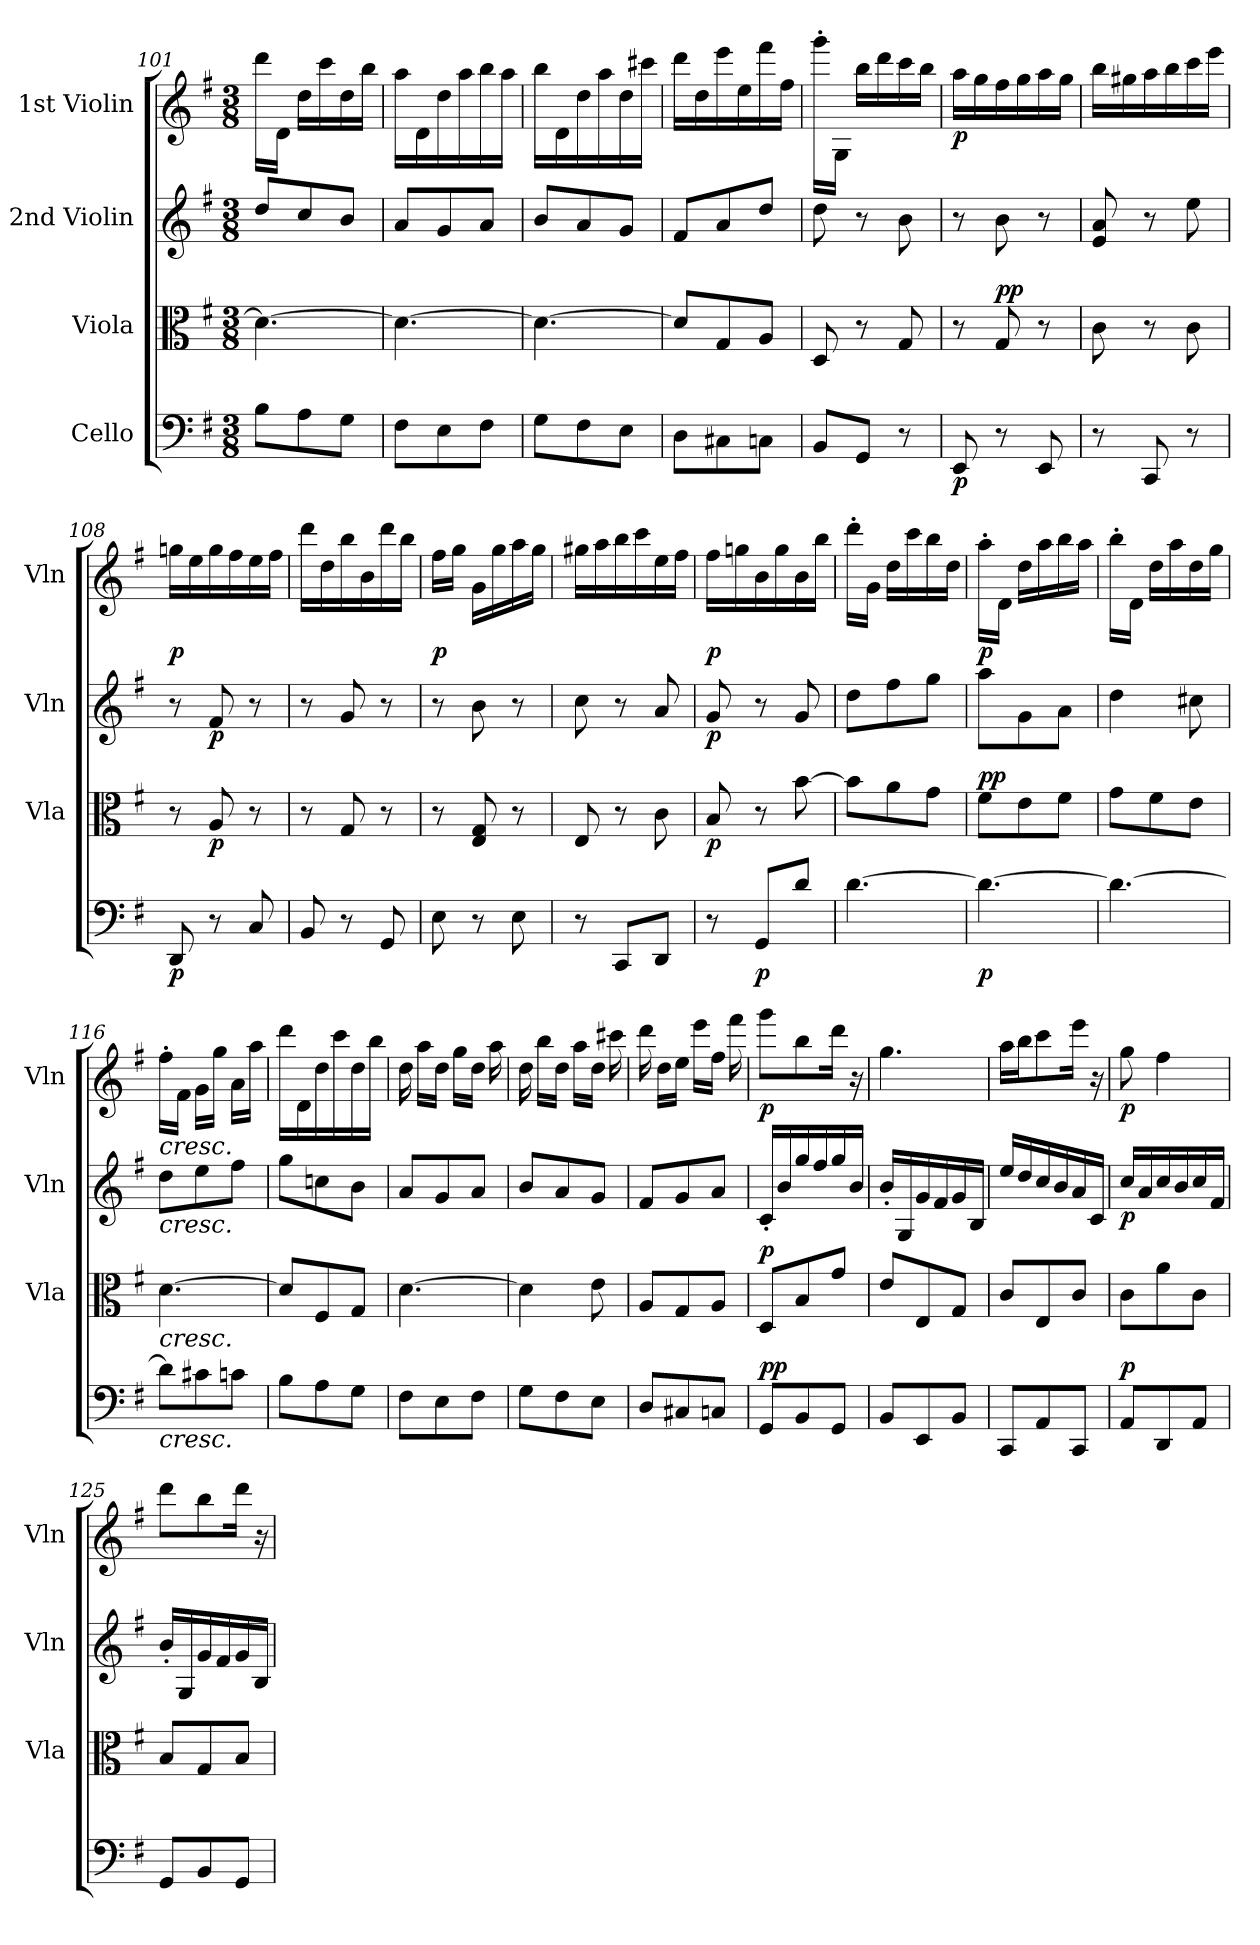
**kern	**dynam	**kern	**dynam	**kern	**dynam	**kern	**dynam
*part4	*part4	*part3	*part3	*part2	*part2	*part1	*part1
*staff4	*staff4	*staff3	*staff3	*staff2	*staff2	*staff1	*staff1
*I"Cello	*	*I"Viola	*	*I"2nd Violin	*	*I"1st Violin	*
*	*	*I'Vla	*	*I'Vln	*	*I'Vln	*
*clefF4	*	*clefC3	*	*clefG2	*	*clefG2	*
*k[f#]	*	*k[f#]	*	*k[f#]	*	*k[f#]	*
*G:	*	*G:	*	*G:	*	*G:	*
*M3/8	*	*M3/8	*	*M3/8	*	*M3/8	*
=101	=101	=101	=101	=101	=101	=101	=101
8B\L	.	4.d\_	.	8dd/L	.	16ddd\LL	.
.	.	.	.	.	.	16d\JJ	.
8A\	.	.	.	8cc/	.	16dd\LL	.
.	.	.	.	.	.	16ccc\	.
8G\J	.	.	.	8b/J	.	16dd\	.
.	.	.	.	.	.	16bb\JJ	.
=102	=102	=102	=102	=102	=102	=102	=102
8F#\L	.	4.d\_	.	8a/L	.	16aa\LL	.
.	.	.	.	.	.	16d\	.
8E\	.	.	.	8g/	.	16dd\	.
.	.	.	.	.	.	16aa\	.
8F#\J	.	.	.	8a/J	.	16bb\	.
.	.	.	.	.	.	16aa\JJ	.
=103	=103	=103	=103	=103	=103	=103	=103
8G\L	.	4.d\_	.	8b/L	.	16bb\LL	.
.	.	.	.	.	.	16d\	.
8F#\	.	.	.	8a/	.	16dd\	.
.	.	.	.	.	.	16aa\	.
8E\J	.	.	.	8g/J	.	16dd\	.
.	.	.	.	.	.	16ccc#X\JJ	.
=104	=104	=104	=104	=104	=104	=104	=104
8D\L	.	8d/L]	.	8f#/L	.	16ddd\LL	.
.	.	.	.	.	.	16dd\	.
8C#X\	.	8G/	.	8a/	.	16eee\	.
.	.	.	.	.	.	16ee\	.
8Cn\J	.	8A/J	.	8dd/J	.	16fff#\	.
.	.	.	.	.	.	16ff#\JJ	.
=105	=105	=105	=105	=105	=105	=105	=105
8BB/L	.	8D/	.	8dd\	.	16ggg'\LL	.
.	.	.	.	.	.	16G\JJ	.
8GG/J	.	8r	.	8r	.	16bb\LL	.
.	.	.	.	.	.	16ddd\	.
8r	.	8G/	.	8b\	.	16ccc\	.
.	.	.	.	.	.	16bb\JJ	.
=106	=106	=106	=106	=106	=106	=106	=106
!	!LO:DY:b	!	!	!	!	!	!LO:DY:b
8EE/	p	8r	.	8r	.	16aa\LL	p
.	.	.	.	.	.	16gg\	.
!	!	!	!LO:DY:a	!	!	!	!
!	!	!	!LO:DY:n=1:b	!	!	!	!
8r	.	8G/	p p	8b\	.	16ff#\	.
.	.	.	.	.	.	16gg\	.
8EE/	.	8r	.	8r	.	16aa\	.
.	.	.	.	.	.	16gg\JJ	.
=107	=107	=107	=107	=107	=107	=107	=107
8r	.	8c\	.	8e/ 8a/	.	16bb\LL	.
.	.	.	.	.	.	16gg#X\	.
8CC/	.	8r	.	8r	.	16aa\	.
.	.	.	.	.	.	16bb\	.
8r	.	8c\	.	8ee\	.	16ccc\	.
.	.	.	.	.	.	16eee\JJ	.
=108	=108	=108	=108	=108	=108	=108	=108
!	!LO:DY:b	!	!	!	!	!	!LO:DY:b
8DD/	p	8r	.	8r	.	16ggn\LL	p
.	.	.	.	.	.	16ee\	.
!	!	!	!LO:DY:b	!	!LO:DY:b	!	!
8r	.	8A/	p	8f#/	p	16gg\	.
.	.	.	.	.	.	16ff#\	.
8C/	.	8r	.	8r	.	16ee\	.
.	.	.	.	.	.	16ff#\JJ	.
=109	=109	=109	=109	=109	=109	=109	=109
8BB/	.	8r	.	8r	.	16ddd\LL	.
.	.	.	.	.	.	16dd\	.
8r	.	8G/	.	8g/	.	16bb\	.
.	.	.	.	.	.	16b\	.
8GG/	.	8r	.	8r	.	16ddd\	.
.	.	.	.	.	.	16bb\JJ	.
=110	=110	=110	=110	=110	=110	=110	=110
!	!	!	!	!	!	!	!LO:DY:b
8E\	.	8r	.	8r	.	16ff#\LL	p
.	.	.	.	.	.	16gg\JJ	.
8r	.	8E/ 8G/	.	8b\	.	16g\LL	.
.	.	.	.	.	.	16gg\	.
8E\	.	8r	.	8r	.	16aa\	.
.	.	.	.	.	.	16gg\JJ	.
=111	=111	=111	=111	=111	=111	=111	=111
8r	.	8E/	.	8cc\	.	16gg#X\LL	.
.	.	.	.	.	.	16aa\	.
8CC/L	.	8r	.	8r	.	16bb\	.
.	.	.	.	.	.	16ccc\	.
8DD/J	.	8c\	.	8a/	.	16ee\	.
.	.	.	.	.	.	16ff#\JJ	.
=112	=112	=112	=112	=112	=112	=112	=112
!	!	!	!LO:DY:b	!	!LO:DY:b	!	!LO:DY:b
8r	.	8B/	p	8g/	p	16ff#\LL	p
.	.	.	.	.	.	16ggn\	.
!	!LO:DY:b	!	!	!	!	!	!
8GG/L	p	8r	.	8r	.	16b\	.
.	.	.	.	.	.	16gg\	.
8d/J	.	[8b\	.	8g/	.	16b\	.
.	.	.	.	.	.	16bb\JJ	.
=113	=113	=113	=113	=113	=113	=113	=113
[4.d\	.	8b\L]	.	8dd\L	.	16ddd'\LL	.
.	.	.	.	.	.	16g\JJ	.
.	.	8a\	.	8ff#\	.	16dd\LL	.
.	.	.	.	.	.	16ccc\	.
.	.	8g\J	.	8gg\J	.	16bb\	.
.	.	.	.	.	.	16dd\JJ	.
=114	=114	=114	=114	=114	=114	=114	=114
!	!LO:DY:b	!	!LO:DY:b	!	!	!	!
!	!	!	!LO:DY:n=1:a	!	!	!	!LO:DY:b
4.d\_	p	8f#\L	p p	8aa\L	.	16aa'\LL	p
.	.	.	.	.	.	16d\JJ	.
.	.	8e\	.	8g\	.	16dd\LL	.
.	.	.	.	.	.	16aa\	.
.	.	8f#\J	.	8a\J	.	16bb\	.
.	.	.	.	.	.	16aa\JJ	.
=115	=115	=115	=115	=115	=115	=115	=115
4.d\_	.	8g\L	.	4dd\	.	16bb'\LL	.
.	.	.	.	.	.	16d\JJ	.
.	.	8f#\	.	.	.	16dd\LL	.
.	.	.	.	.	.	16aa\	.
.	.	8e\J	.	8cc#X\	.	16dd\	.
.	.	.	.	.	.	16gg\JJ	.
=116	=116	=116	=116	=116	=116	=116	=116
!	!	!	!	!	!	!LO:TX:b:i:t=cresc.	!
!	!	!	!	!LO:TX:b:i:t=cresc.	!	!	!
!	!	!LO:TX:b:i:t=cresc.	!	!	!	!	!
!LO:TX:b:i:t=cresc.	!	!	!	!	!	!	!
8d\L]	.	[4.d\	.	8dd\L	.	16ff#'\LL	.
.	.	.	.	.	.	16f#\JJ	.
8c#X\	.	.	.	8ee\	.	16g\LL	.
.	.	.	.	.	.	16gg\JJ	.
8cn\J	.	.	.	8ff#\J	.	16a\LL	.
.	.	.	.	.	.	16aa\JJ	.
=117	=117	=117	=117	=117	=117	=117	=117
8B\L	.	8d/L]	.	8gg\L	.	16ddd\LL	.
.	.	.	.	.	.	16d\	.
8A\	.	8F#/	.	8ccn\	.	16dd\	.
.	.	.	.	.	.	16ccc\	.
8G\J	.	8G/J	.	8b\J	.	16dd\	.
.	.	.	.	.	.	16bb\JJ	.
=118	=118	=118	=118	=118	=118	=118	=118
8F#\L	.	[4.d\	.	8a/L	.	16dd\	.
.	.	.	.	.	.	16aa\LL	.
8E\	.	.	.	8g/	.	16dd\JJ	.
.	.	.	.	.	.	16gg\LL	.
8F#\J	.	.	.	8a/J	.	16dd\JJ	.
.	.	.	.	.	.	16aa\	.
=119	=119	=119	=119	=119	=119	=119	=119
8G\L	.	4d\]	.	8b/L	.	16dd\	.
.	.	.	.	.	.	16bb\LL	.
8F#\	.	.	.	8a/	.	16dd\JJ	.
.	.	.	.	.	.	16aa\LL	.
8E\J	.	8e\	.	8g/J	.	16dd\JJ	.
.	.	.	.	.	.	16ccc#X\	.
=120	=120	=120	=120	=120	=120	=120	=120
8D/L	.	8A/L	.	8f#/L	.	16ddd\	.
.	.	.	.	.	.	16dd\LL	.
8C#X/	.	8G/	.	8g/	.	16ee\JJ	.
.	.	.	.	.	.	16eee\LL	.
8Cn/J	.	8A/J	.	8a/J	.	16ff#\JJ	.
.	.	.	.	.	.	16fff#\	.
=121	=121	=121	=121	=121	=121	=121	=121
!	!LO:DY:b	!	!	!	!	!	!
!	!LO:DY:n=1:a	!	!LO:DY:a	!	!	!	!LO:DY:b
8GG/L	p p	8D/L	p	16c'/LL	.	8ggg\L	p
.	.	.	.	16b/	.	.	.
8BB/	.	8B/	.	16gg/	.	8bb\	.
.	.	.	.	16ff#/	.	.	.
8GG/J	.	8g/J	.	16gg/	.	16ddd\Jk	.
.	.	.	.	16b/JJ	.	16r	.
=122	=122	=122	=122	=122	=122	=122	=122
8BB/L	.	8e/L	.	16b'/LL	.	4.gg\	.
.	.	.	.	16G/	.	.	.
8EE/	.	8E/	.	16g/	.	.	.
.	.	.	.	16f#/	.	.	.
8BB/J	.	8G/J	.	16g/	.	.	.
.	.	.	.	16B/JJ	.	.	.
=123	=123	=123	=123	=123	=123	=123	=123
8CC/L	.	8c/L	.	16ee/LL	.	16aa\LL	.
.	.	.	.	16dd/	.	16bb\J	.
8AA/	.	8E/	.	16cc/	.	8ccc\	.
.	.	.	.	16b/	.	.	.
8CC/J	.	8c/J	.	16a/	.	16eee\Jk	.
.	.	.	.	16c/JJ	.	16r	.
=124	=124	=124	=124	=124	=124	=124	=124
!	!LO:DY:a	!	!	!	!LO:DY:b	!	!LO:DY:b
8AA/L	p	8c\L	.	16cc/LL	p	8gg\	p
.	.	.	.	16a/	.	.	.
8DD/	.	8a\	.	16cc/	.	4ff#\	.
.	.	.	.	16b/	.	.	.
8AA/J	.	8c\J	.	16cc/	.	.	.
.	.	.	.	16f#/JJ	.	.	.
=125	=125	=125	=125	=125	=125	=125	=125
8GG/L	.	8B/L	.	16b'/LL	.	8ddd\L	.
.	.	.	.	16G/	.	.	.
8BB/	.	8G/	.	16g/	.	8bb\	.
.	.	.	.	16f#/	.	.	.
8GG/J	.	8B/J	.	16g/	.	16ddd\Jk	.
.	.	.	.	16B/JJ	.	16r	.
=	=	=	=	=	=	=	=
*-	*-	*-	*-	*-	*-	*-	*-
